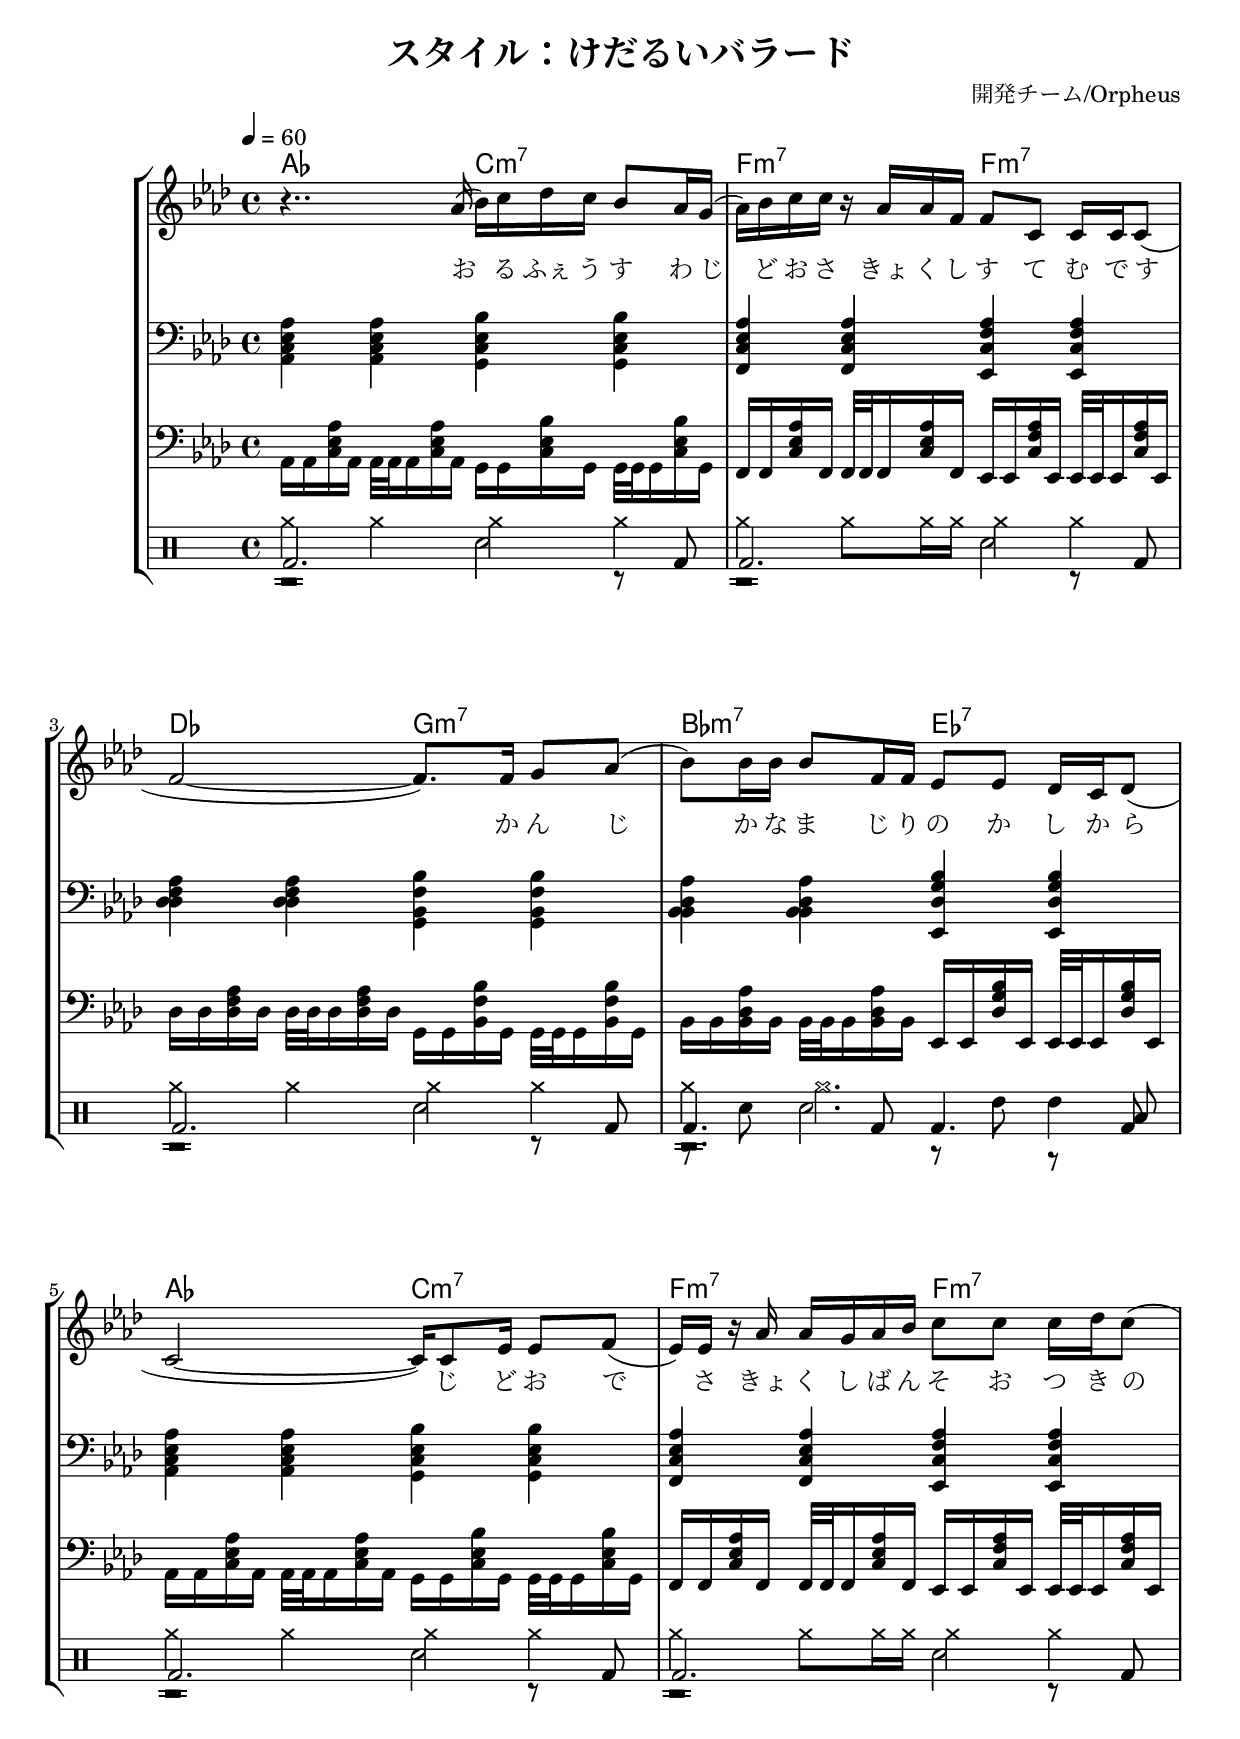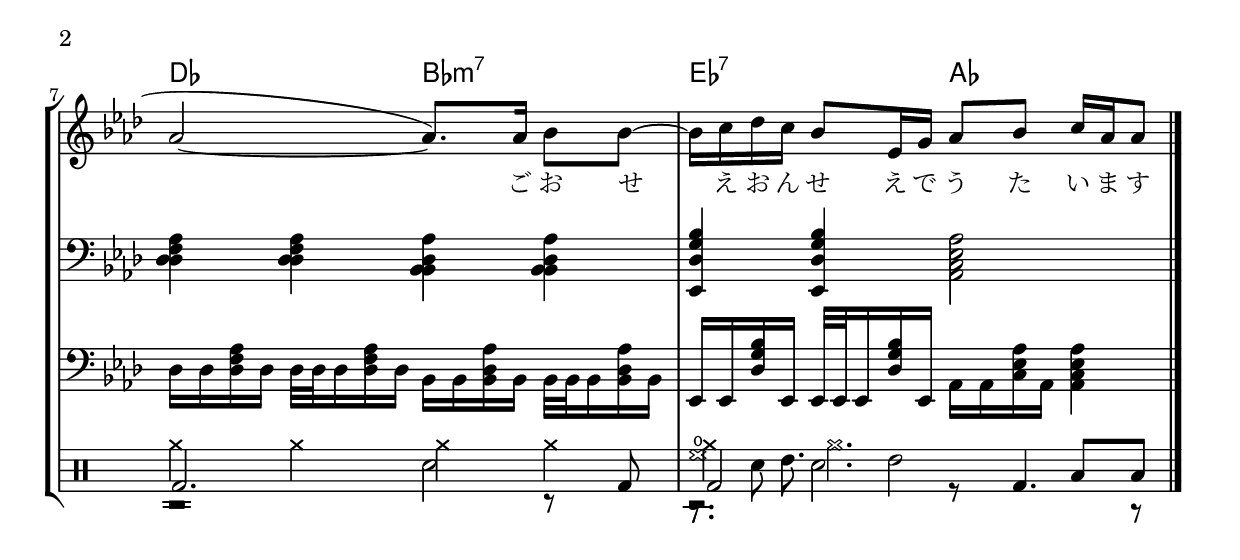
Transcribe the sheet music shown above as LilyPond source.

\version "2.12.1"

\header {
	title = \markup {スタイル：けだるいバラード}
	composer = \markup \center-column {開発チーム/Orpheus}
}

harmony = \chordmode {
	as2 c:min7 f:min7 f:min7 des g:min7 bes:min7 es:7 as c:min7 f:min7 f:min7 des bes:min7 es:7 as 
}

melody = {
	\set Staff.midiInstrument = #"fss0.42"
		\key as \major
	\tempo 4 = 60
r4.. as'16  (bes'16)  c''16  des''16  c''16  bes'8  as'16  g'16 
	(as'16)  bes'16  c''16  c''16  r16  as'16  as'16  f'16  f'8  c'8  c'16  c'16  c'8 
	(f'2~f'8.)  f'16  g'8  as'8 
	(bes'8)  bes'16  bes'16  bes'8  f'16  f'16  es'8  es'8  des'16  c'16  des'8 
	(c'2~c'16)  c'8  es'16  es'8  f'8 
	(es'16)  es'16  r16  as'16  as'16  g'16  as'16  bes'16  c''8  c''8  c''16  des''16  c''8 
	(as'2~as'8.)  as'16  bes'8  bes'8~ 
	bes'16  c''16  des''16  c''16  bes'8  es'16  g'16  as'8  bes'8  c''16  as'16  as'8
}

words = \lyricmode {
	お  る  ふぇ  う  す  わ  じ  ど  お  さ  きょ  く  し  す  て  む  で  す  か  ん  じ  か  な  ま  じ  り  の  か  し  か  ら  じ  ど  お  で  さ  きょ  く  し  ば  ん  そ  お  つ  き  の  ご  お  せ  え  お  ん  せ  え  で  う  た  い  ま  す  
}

tempochange = {
	\tempo 4 = 60
	r1 | r1 | r1 | r1 | r1 | r1 | r1 | r1 \bar "|."
}

mainacc = {
	\clef bass
	\set Staff.midiInstrument = #"String Ensemble 1"
	\key as \major
	\tempo 4 = 60
	<as, c es as>4 <as, c es as>4
	<g, c es bes>4 <g, c es bes>4
	<f, c es as>4 <f, c es as>4
	<es, c f as>4 <es, c f as>4
	<des des f as>4 <des des f as>4
	<g, bes, f bes>4 <g, bes, f bes>4
	<bes, bes, des as>4 <bes, bes, des as>4
	<es, des g bes>4 <es, des g bes>4
	<as, c es as>4 <as, c es as>4
	<g, c es bes>4 <g, c es bes>4
	<f, c es as>4 <f, c es as>4
	<es, c f as>4 <es, c f as>4
	<des des f as>4 <des des f as>4
	<bes, bes, des as>4 <bes, bes, des as>4
	<es, des g bes>4 <es, des g bes>4
	<as, c es as>2
	\bar "|."
}

subacc = {
	\clef bass
	\set Staff.midiInstrument = #"Acoustic grand"
	\key as \major
	\tempo 4 = 60
	as,16 as,16 <c es as>16 as,16   as,32 as,32 as,16 <c es as>16 as,16
	g,16 g,16 <c es bes>16 g,16   g,32 g,32 g,16 <c es bes>16 g,16
	f,16 f,16 <c es as>16 f,16   f,32 f,32 f,16 <c es as>16 f,16
	es,16 es,16 <c f as>16 es,16   es,32 es,32 es,16 <c f as>16 es,16
	des16 des16 <des f as>16 des16   des32 des32 des16 <des f as>16 des16
	g,16 g,16 <bes, f bes>16 g,16   g,32 g,32 g,16 <bes, f bes>16 g,16
	bes,16 bes,16 <bes, des as>16 bes,16   bes,32 bes,32 bes,16 <bes, des as>16 bes,16
	es,16 es,16 <des g bes>16 es,16   es,32 es,32 es,16 <des g bes>16 es,16
	as,16 as,16 <c es as>16 as,16   as,32 as,32 as,16 <c es as>16 as,16
	g,16 g,16 <c es bes>16 g,16   g,32 g,32 g,16 <c es bes>16 g,16
	f,16 f,16 <c es as>16 f,16   f,32 f,32 f,16 <c es as>16 f,16
	es,16 es,16 <c f as>16 es,16   es,32 es,32 es,16 <c f as>16 es,16
	des16 des16 <des f as>16 des16   des32 des32 des16 <des f as>16 des16
	bes,16 bes,16 <bes, des as>16 bes,16   bes,32 bes,32 bes,16 <bes, des as>16 bes,16
	es,16 es,16 <des g bes>16 es,16   es,32 es,32 es,16 <des g bes>16 es,16
	as,16 as,16 <c es as>16 as,16 <as, c es as>4
	\bar "|."
}

percA = {
	\drummode {
	cymr4 cymr4 cymr4 cymr4  |cymr4 cymr8 cymr16 cymr16 cymr4 cymr4  |cymr4 cymr4 cymr4 cymr4  |cymr4 cymr2.  |cymr4 cymr4 cymr4 cymr4  |cymr4 cymr8 cymr16 cymr16 cymr4 cymr4  |cymr4 cymr4 cymr4 cymr4  |cymr4 cymr2.  \bar "|."
	}
}

percB = {
	\drummode {
	r2 sn2  |r2 sn2  |r2 sn2  |r8 sn8 sn2.  |r2 sn2  |r2 sn2  |r2 sn2  |r8 sn8 sn2.  \bar "|."
	}
}

percC = {
	\drummode {
	bd2. r8 bd8  |bd2. r8 bd8  |bd2. r8 bd8  |bd4. bd8 bd4. bd8  |bd2. r8 bd8  |bd2. r8 bd8  |bd2. r8 bd8  |bd2 r8 bd4.  \bar "|."
	}
}

percD = {
	\drummode {
	r1 |r1 |r1 |r2 r8 tommh8 tommh4  |r1 |r1 |r1 |r8. tommh8. tommh2 r8  \bar "|."
	}
}

percE = {
	\drummode {
	r1 |r1 |r1 |r2. r8 toml8  |r1 |r1 |r1 |r2. toml8 toml8  \bar "|."
	}
}

percF = {
	\drummode {
	r1 |r1 |r1 |r1 |r1 |r1 |r1 |hho1  \bar "|."
	}
}

\score {
	<<
		\new StaffGroup <<
			\new ChordNames {\harmony}
			\new Voice = "melody" {\melody}
			\new Lyrics \lyricsto "melody" \words
			\new Staff = "mainacc" {\mainacc}
			\new Staff = "subacc" {\subacc}
			\new DrumStaff <<
				\new DrumVoice {\percA}
				\new DrumVoice {\percB}
				\new DrumVoice {\percC}
				\new DrumVoice {\percD}
				\new DrumVoice {\percE}
				\new DrumVoice {\percF}
			>>
		>>
	>>
	\layout { }
}
